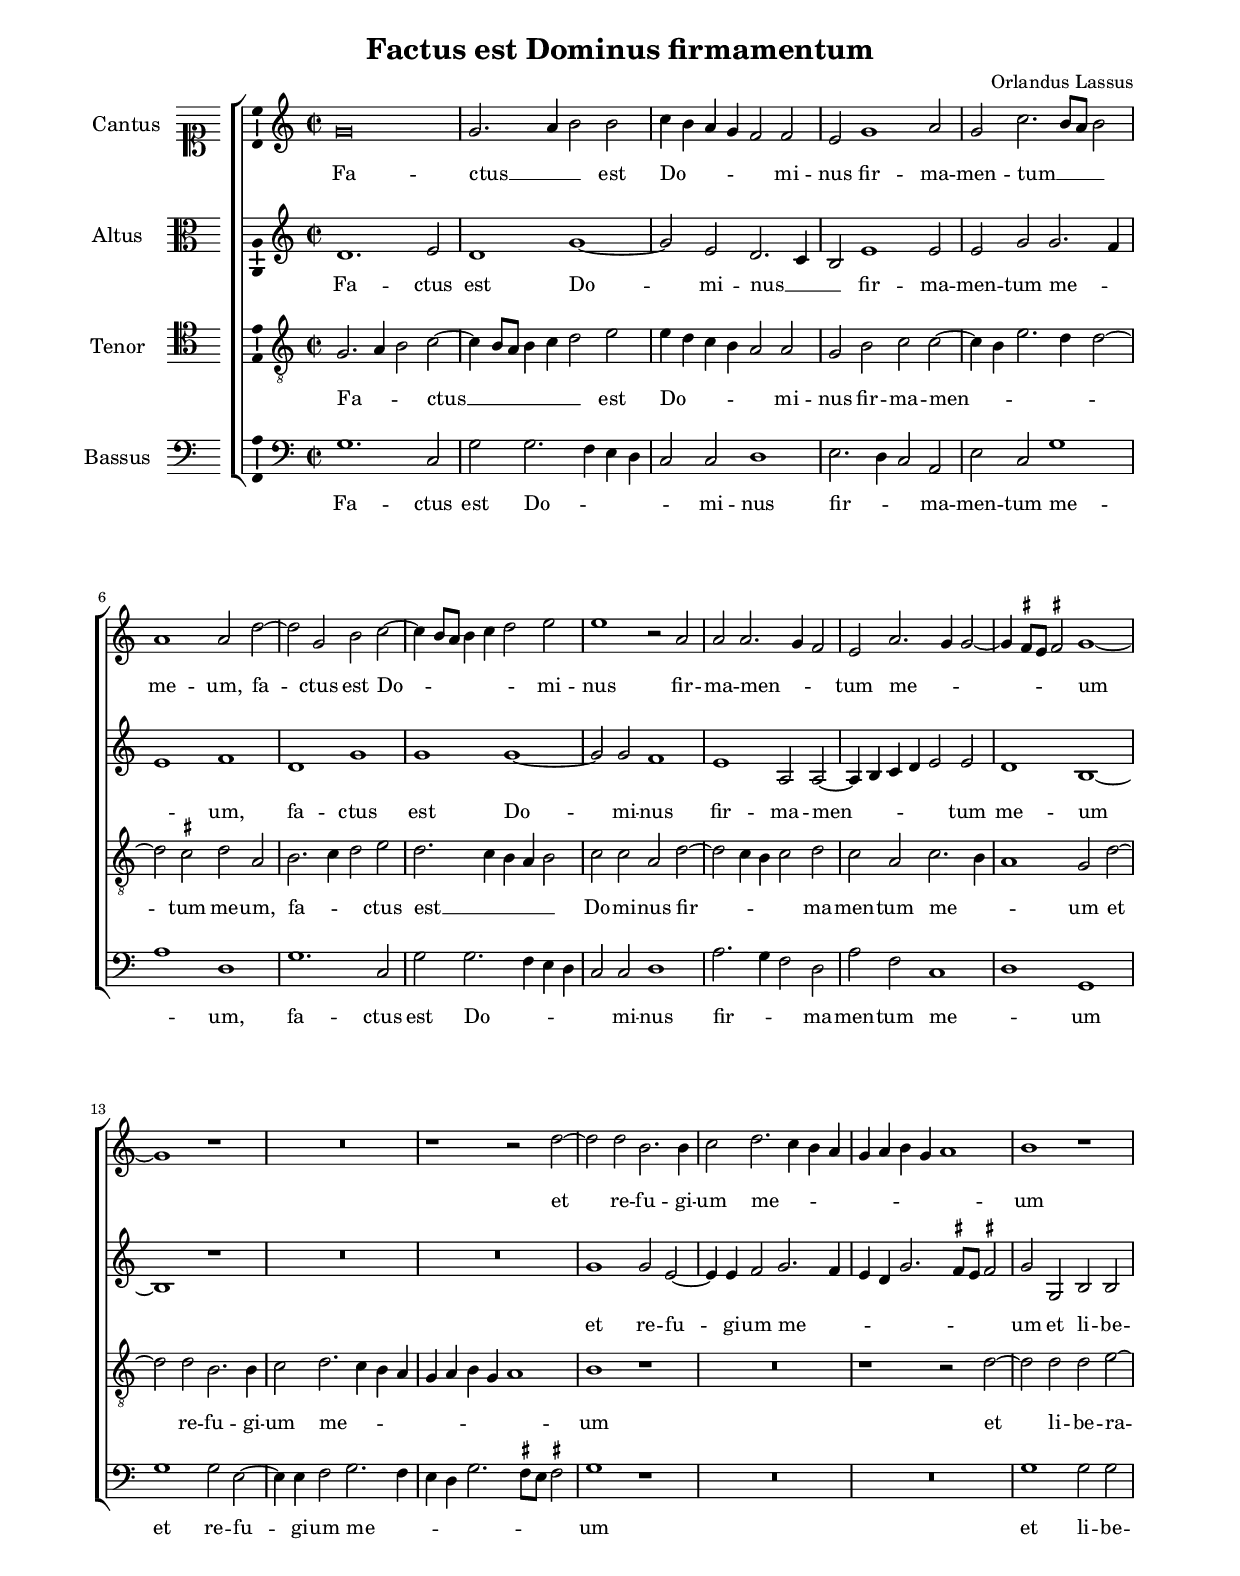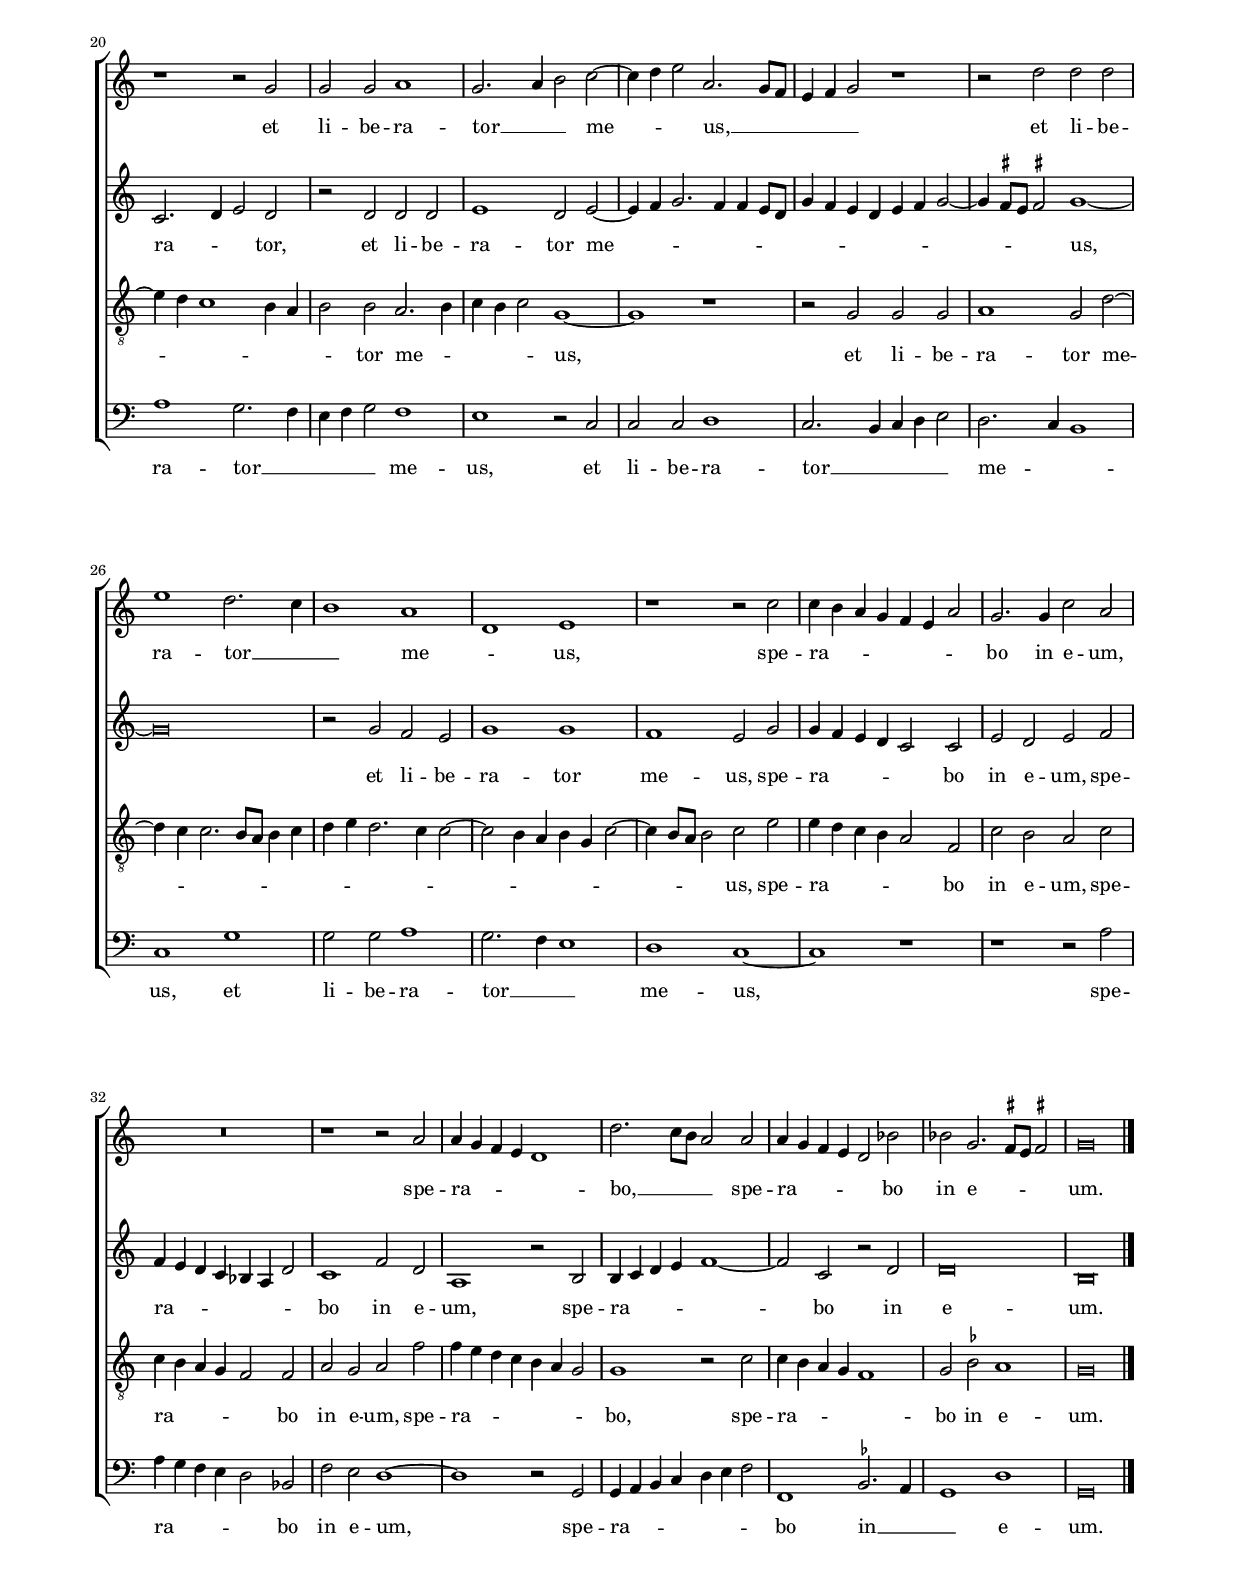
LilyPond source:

\header
{
  title="Factus est Dominus firmamentum"
  composer="Orlandus Lassus"
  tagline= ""
}

\version "2.24.1"
\include "deutsch.ly"
#(set-global-staff-size 16)
% #(set-default-paper-size "letter")
#(ly:set-option 'point-and-click #f)

	
global = {
	\key c \major
	\time 2/2 \set Score.measureLength = #(ly:make-moment 2/1)
	\skip 1*2*38 \bar "|."
	}

	ficta = { \once \set suggestAccidentals = ##t }
	
	forget = #(define-music-function (music) (ly:music?) #{
		\accidentalStyle forget
		$music
		\accidentalStyle default
		#})


\paper
	{
	top-margin = 2 \cm
	bottom-margin = 2 \cm
	left-margin = 1.8 \cm
	right-margin = 1.8 \cm
	ragged-bottom = ##f
	ragged-last-bottom = ##f
	print-page-number = ##f
	system-system-spacing = #'((basic-distance . 20) (minimum-distance . 14) (padding . 8) (strechability . 150))
	systems-per-page = 3
	page-count = 2
%	min-systems-per-page = 3
	}


incipitcantus = \markup { \score {
	{
	\set Staff.instrumentName = \markup { \fontsize #1 "Cantus" }
	\key c \major
	\clef soprano
	s4 \bar ""
	}
	\layout  {
	raggedright = ##t
	indent = 1.6 \cm
	line-width = 2.5\cm
	\context { \Staff \remove Time_signature_engraver }
	\override Staff.Clef.Y-extent = #'(0 . 0)
	}} \hspace #1 }
	
      
incipitaltus = \markup { \score {
	{
	\set Staff.instrumentName = \markup { \fontsize #1 "Altus" }
	\key c \major
	\clef alto
	s4 \bar ""
	}
	\layout  {
	raggedright = ##t
	indent = 1.6 \cm
	line-width = 2.5\cm
	\context { \Staff \remove Time_signature_engraver }
	\override Staff.Clef.Y-extent = #'(0 . 0)
	}} \hspace #1 }


incipittenor = \markup { \score {
	{
	\set Staff.instrumentName = \markup { \fontsize #1 "Tenor" }
	\key c \major
	\clef tenor
	s4 \bar ""
	}
	\layout  {
	raggedright = ##t
	indent = 1.6 \cm
	line-width = 2.5\cm
	\context { \Staff \remove Time_signature_engraver }
	\override Staff.Clef.Y-extent = #'(0 . 0)
	}} \hspace #1 }


incipitbassus = \markup { \score {
	{
	\set Staff.instrumentName = \markup { \fontsize #1 "Bassus" }
	\key c \major
	\clef bass
	s4 \bar ""
	}
	\layout  {
	raggedright = ##t
	indent = 1.6 \cm
	line-width = 2.5\cm
	\context { \Staff \remove Time_signature_engraver }
	\override Staff.Clef.Y-extent = #'(0 . 0)
	}} \hspace #1 }


cantus =  \relative c''
	{
	g\breve
	g2. a4 h2 h
	c4 h a g f2 f
	e2 g1 a2
%5
	g2 c2. h8 a h2 |
	a1 a2 d~
	d2 g, h c~
	c4 h8 a h4 c d2 e
	e1 r2 a,
%10
	a2 a2. g4 f2 |
	e2 a2. g4 g2~
	g4 \ficta fis8 e \ficta fis!2 g1~
	g1 r
	R\breve
%15
	r1 r2 d'~ |
	d2 d h2. h4
	c2 d2. c4 h a
	g4 a h g a1
	h1 r
%20
	r1 r2 g |
	g2 g a1
	g2. a4 h2 c~
	c4 d e2 a,2. g8 f
	e4 f g2 r1
%25
	r2 d' d d |
	e1 d2. c4
	h1 a
	d,1 e
	r1 r2 c'
%30
	c4 h a g f e a2 |
	g2. g4 c2 a
	R\breve
	r1 r2 a
	a4 g f e d1
%35
	d'2. c8 h a2 a |
	a4 g f e d2 b'
	b2 g2. \ficta fis8 e \ficta fis!2
	g\breve |
	}


altus =  \relative c'
	{
	d1. e2
	d1 g~
	g2 e d2. c4
	h2 e1 e2
%5
	e2 g g2. f4 |
	e1 f
	d1 g
	g1 g~
	g2 g f1
%10
	e1 a,2 a~ |
	a4 h c d e2 e
	d1 h~
	h1 r
	R\breve
%15
	R\breve |
	g'1 g2 e~
	e4 e f2 g2. f4
	e4 d g2. \ficta fis8 e \ficta fis!2
	g2 g, h h
%20
	c2. d4 e2 d |
	r2 d d d
	e1 d2 e~
	e4 f g2. f4 f e8 d
	g4 f e d e f g2~
%25
	g4 \ficta fis8 e \ficta fis!2 g1~ |
	g\breve
	r2 g f e
	g1 g
	f1 e2 g
%30
	g4 f e d c2 c |
	e2 d e f
	f4 e d c b a d2
	c1 f2 d
	a1 r2 h
%35
	h4 c d e f1~ |
	f2 c r d
	d\breve
	h\breve |
	}


tenor =  \relative c'
	{
	g2. a4 h2 c~
	c4 h8 a h4 c d2 e
	e4 d c h a2 a
	g2 h c c~
%5
	c4 h e2. d4 d2~ |
	d2 \ficta cis d a
	h2. c4 d2 e
	d2. c4 h a h2
	c2 c a d~
%10
	d2 c4 h c2 d |
	c2 a c2. h4
	a1 g2 d'~
	d2 d h2. h4
	c2 d2. c4 h a
%15
	g4 a h g a1 |
	h1 r
	R\breve
	r1 r2 d~
	d2 d d e~
%20
	e4 d c1 h4 a |
	h2 h a2. h4
	c4 h c2 g1~
	g1 r
	r2 g g g
%25
	a1 g2 d'~ |
	d4 c c2. h8 a h4 c
	d4 e d2. c4 c2~
	c2 h4 a h4 g c2~
	c4 h8 a h2 c e
%30
	e4 d c h a2 f |
	c'2 h a c
	c4 h a g f2 f
	a2 g a f'
	f4 e d c h a g2
%35
	g1 r2 c |
	c4 h a g f1
	g2 \ficta b2 a1
	g\breve |
	}


bassus  =  \relative c
	{
	g'1. c,2
	g'2 g2. f4 e d
	c2 c d1
	e2. d4 c2 a
%5
	e'2 c g'1 |
	a1 d,
	g1. c,2
	g'2 g2. f4 e d
	c2 c d1
%10
	a'2. g4 f2 d |
	a'2 f c1
	d1 g,
	g'1 g2 e~
	e4 e f2 g2. f4
%15
	e4 d g2. \ficta fis8 e \ficta fis!2 |
	g1 r
	R\breve
	R\breve
	g1 g2 g
%20
	a1 g2. f4 |
	e4 f g2 f1
	e1 r2 c
	c2 c d1
	c2. h4 c d e2
%25
	d2. c4 h1 |
	c1 g'
	g2 g a1
	g2. f4 e1
	d1 c~
%30
	c1 r |
	r1 r2 a'
	a4 g f e d2 b
	f'2 e d1~
	d1 r2 g,
%35
	g4 a h c d e f2 |
	f,1 \ficta b2. a4
	g1 d'
	g,\breve |
	}

lyricscantus = \lyricmode {
	Fa -- ctus __ _ _ est Do -- _ _ _ _ mi -- nus fir -- ma -- men -- tum __ _ _ _ me -- um,
	fa -- ctus est Do -- _ _ _ _ _ mi -- nus fir -- ma -- men -- _ _ tum me -- _ _ _ _ _ um
	et re -- fu -- gi -- um me -- _ _ _ _ _ _ _ _ um
	et li -- be -- ra -- tor __ _ _ me -- _ _ us, __ _ _ _ _ _
	et li -- be -- ra -- tor __ _ _ me -- _ us,
	spe -- ra -- _ _ _ _ _ _ bo in e -- um,
	spe -- ra -- _ _ _ _ bo, __ _ _ _
	spe -- ra -- _ _ _ _ bo in e -- _ _ _ um.
	}


lyricsaltus = \lyricmode {
	Fa -- ctus est Do -- mi -- nus __ _ _ fir -- ma -- men -- tum me -- _ _ um,
	fa -- ctus est Do -- mi -- nus fir -- ma -- men -- _ _ _ _ tum me -- um
	et re -- fu -- gi -- um me -- _ _ _ _ _ _ _ um
	et li -- be -- ra -- _ _ tor,
	et li -- be -- ra -- tor me -- _ _ _ _ _ _ _ _ _ _ _ _ _ _ _ _ us,
	et li -- be -- ra -- tor me -- us,
	spe -- ra -- _ _ _ _ bo in e -- um,
	spe -- ra -- _ _ _ _ _ _ bo in e -- um,
	spe -- ra -- _ _ _ _ bo in e -- um.
	}


lyricstenor = \lyricmode {
	Fa -- _ _ ctus __ _ _ _ _ _ est Do -- _ _ _ _ mi -- nus fir -- ma -- men -- _ _ _ _ tum me -- um,
	fa -- _ _ ctus est __ _ _ _ _ Do -- mi -- nus fir -- _ _ _ ma -- men -- tum me -- _ _ um
	et re -- fu -- gi -- um me -- _ _ _ _ _ _ _ _ um
	et li -- be -- ra -- _ _ _ _ _ tor me -- _ _ _ _ us,
	et li -- be -- ra -- tor me -- _ _ _ _ _ _ _ _ _ _ _ _ _ _ _ _ _ _ _ us,
	spe -- ra -- _ _ _ _ bo in e -- um,
	spe -- ra -- _ _ _ _ bo in e -- um,
	spe -- ra -- _ _ _ _ _ _ bo,
	spe -- ra -- _ _ _ _ bo in e -- um.
	}


lyricsbassus = \lyricmode {
	Fa -- ctus est Do -- _ _ _ _ mi -- nus fir -- _ _ ma -- men -- tum me -- _ um,
	fa -- ctus est Do -- _ _ _ _ mi -- nus fir -- _ _ ma -- men -- tum me -- _ um
	et re -- fu -- gi -- um me -- _ _ _ _ _ _ _ um
	et li -- be -- ra -- tor __ _ _ _ _ me -- us,
	et li -- be -- ra -- tor __ _ _ _ _ me -- _ _ us,
	et li -- be -- ra -- tor __ _ _ me -- us,
	spe -- ra -- _ _ _ _ bo in e -- um,
	spe -- ra -- _ _ _ _ _ _ bo in __ _ _ e -- um.
	}


\score
{  
	\transpose c c {
	\new ChoirStaff \with { \override StaffGrouper.staff-staff-spacing.basic-distance = #13 }
	<<

	\new Staff << \global
	\new Voice="v1" {
		\set Staff.instrumentName=\incipitcantus
	%	\set Staff.instrumentName="S"
		\set Staff.midiInstrument = "reed organ"
		\clef violin
		\cantus }
	\new Lyrics \lyricsto "v1" {\lyricscantus }
	>>


	\new Staff << \global
	\new Voice="v2" {
		\set Staff.instrumentName=\incipitaltus
	%	\set Staff.instrumentName="A"
		\set Staff.midiInstrument = "reed organ"
		\clef violin
		\altus}
	\new Lyrics \lyricsto "v2" {\lyricsaltus }
	>>


	\new Staff << \global
	\new Voice="v3" {
		\set Staff.instrumentName=\incipittenor
	%	\set Staff.instrumentName="T"
		\set Staff.midiInstrument = "reed organ"
		\clef "G_8"
		\tenor }
	\new Lyrics \lyricsto "v3" {\lyricstenor }
	>>


	\new Staff << \global
	\new Voice="v4" {
		\set Staff.instrumentName=\incipitbassus
	%	\set Staff.instrumentName="B"
		\set Staff.midiInstrument = "reed organ"
		\clef bass
		\bassus }
	\new Lyrics \lyricsto "v4" {\lyricsbassus}
	>>

	>>
	} % transpose

	\layout
	{
	indent = 2.3 \cm
	\context { \Lyrics \override VerticalAxisGroup.nonstaff-relatedstaff-spacing.padding = #2 }
%	\context { \Lyrics \override LyricText.font-size = #1 }
	\context { \Staff \override TimeSignature.break-visibility = #end-of-line-invisible }
	\context { \Staff \consists Ambitus_engraver }
	\context { \Score \override BarNumber.padding = #2 }
	\context { \Voice \override NoteHead.style = #'baroque }
	}

\midi
	{
	\tempo 2 = 90
	}
	
}


% EOF
